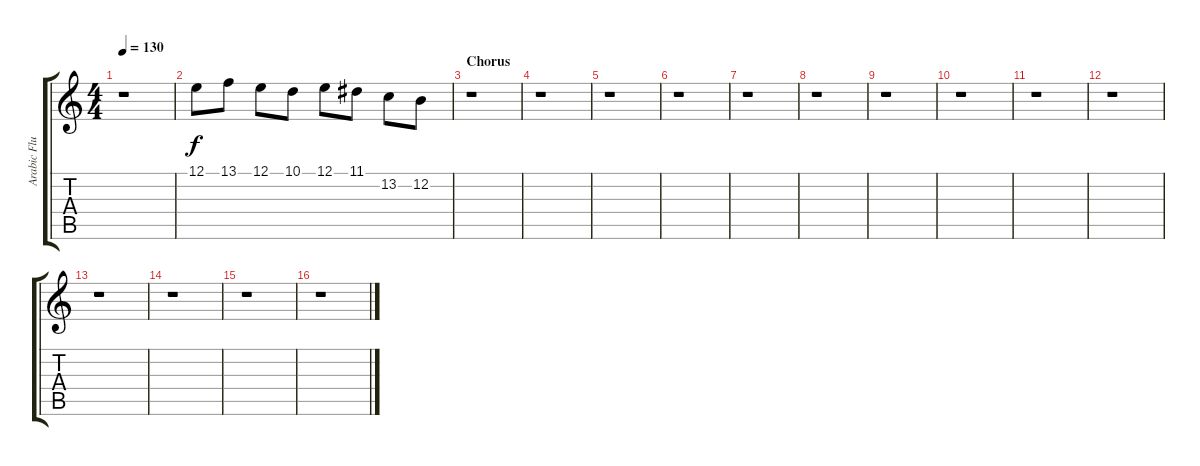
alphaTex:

\track ("Arabic Flute" "Arabic Flu") {instrument shakuhachi}
\staff {score tabs}
\tuning (E4 B3 G3 D3 A2 E2) {hide}
\ts (4 4)
\tempo 130
\clef g2
\ks c
r.1{dy mf} |
12.1.8{dy f} 13.1.8 12.1.8 10.1.8 12.1.8 11.1.8 13.2.8 12.2.8 |
\section ("" "Chorus")
r.1 |
r.1 |
r.1 |
r.1 |
r.1 |
r.1 |
r.1 |
r.1 |
r.1 |
r.1 |
r.1 |
r.1 |
r.1 |
r.1
